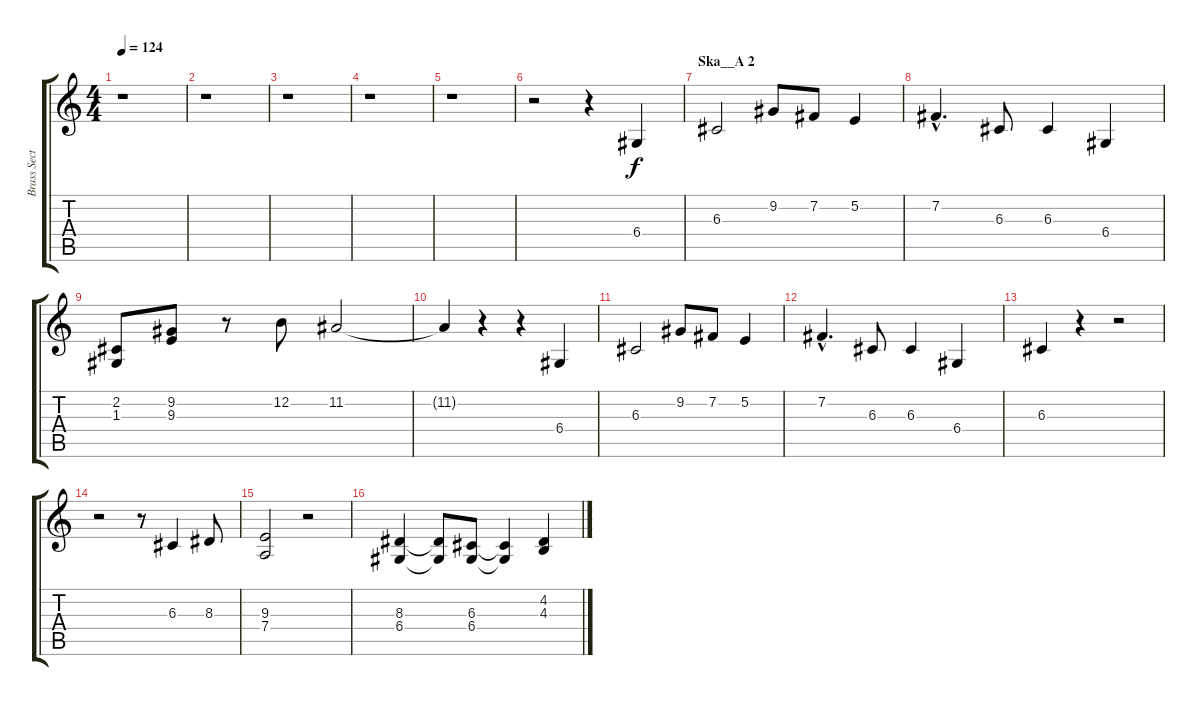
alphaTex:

\track ("Brass Section" "Brass Sect") {instrument brasssection}
\staff {score tabs}
\tuning (E4 B3 G3 D3 A2 E2) {hide}
\ts (4 4)
\tempo 124
\clef g2
\ks c
r.1{dy f} |
r.1 |
r.1 |
r.1 |
r.1 |
r.2 r.4 6.4.4 |
\section ("" "Ska__A 2")
6.3.2 9.2.8 7.2.8 5.2.4 |
7.2{hac}.4{d} 6.3.8 6.3.4 6.4.4 |
(2.2 1.3).8 (9.2 9.3).8 r.8 12.2.8 11.2.2 |
11.2{t}.4 r.4 r.4 6.4.4 |
6.3.2 9.2.8 7.2.8 5.2.4 |
7.2{hac}.4{d} 6.3.8 6.3.4 6.4.4 |
6.3.4 r.4 r.2 |
r.2 r.8 6.3.4 8.3.8 |
(9.3 7.4).2 r.2 |
(8.3 6.4).4 (8.3{t} 6.4{t}).8 (6.3 6.4).8 (6.3{t} 6.4{t}).4 (4.2 4.3).4
